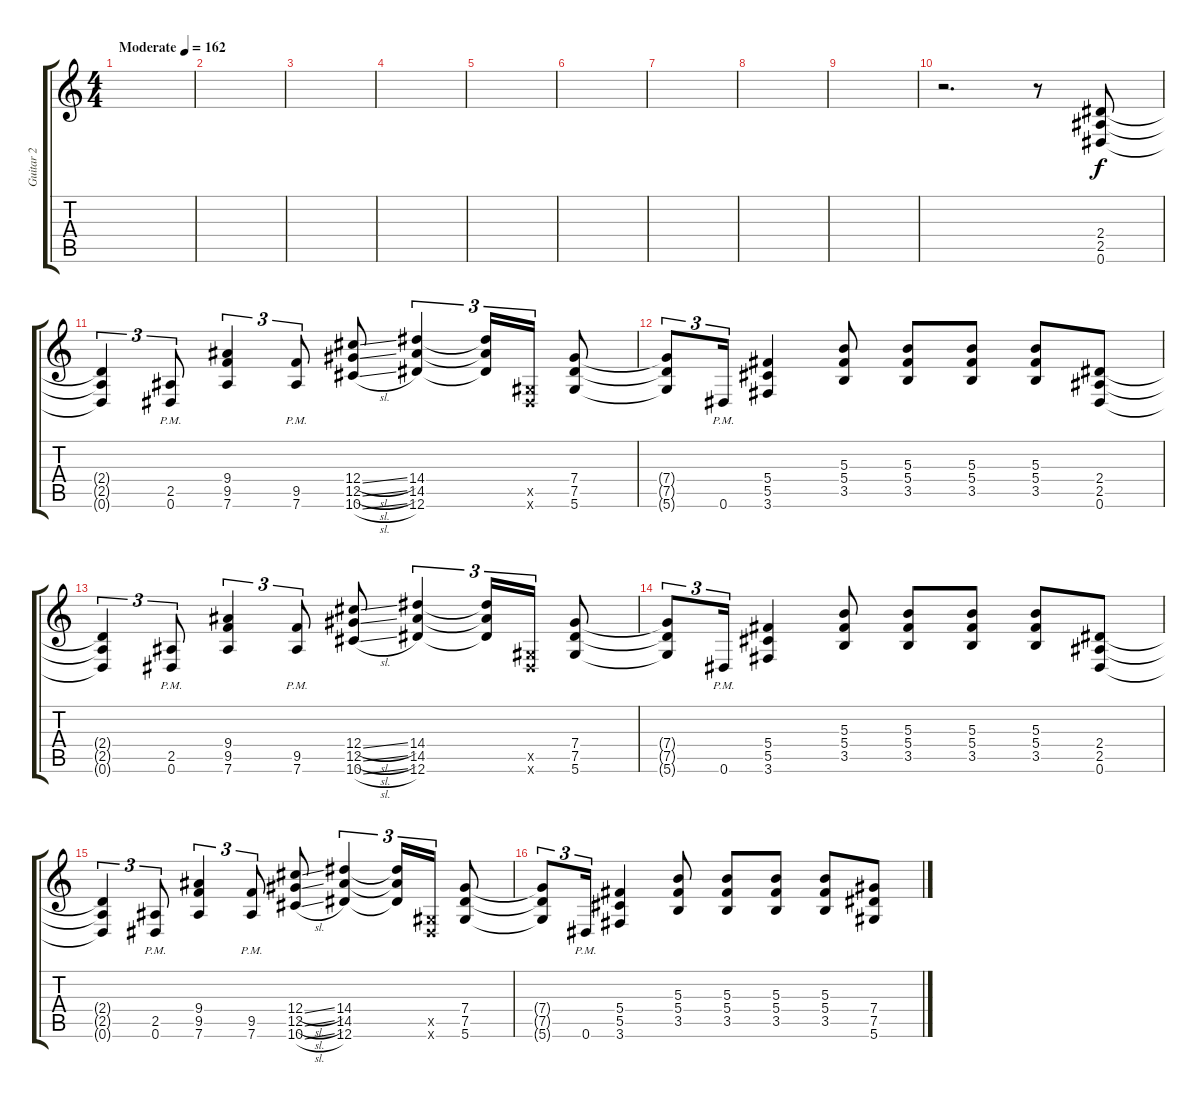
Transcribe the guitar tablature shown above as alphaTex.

\track ("Guitar 2" "Guitar 2") {instrument distortionguitar}
\staff {score tabs}
\tuning (Eb4 Bb3 Gb3 Db3 Ab2 Eb2) {hide}
\ts (4 4)
\tempo (162 "Moderate")
\clef g2
\ks c
|
|
|
|
|
|
|
|
|
r.2{d} r.8 (2.4 2.5 0.6).8 |
(2.4{t} 2.5{t} 0.6{t}).4{tu (3 2)} (2.5{pm} 0.6{pm}).8{tu (3 2)} (9.4 9.5 7.6).4{tu (3 2)} (9.5{pm} 7.6{pm}).8{tu (3 2)} (12.4{sl} 12.5{sl} 10.6{sl}).8 (14.4 14.5 12.6).4{tu (3 2)} (14.4{t} 14.5{t} 12.6{t}).16{tu (3 2)} (0.5{x} 0.6{x}).16{tu (3 2)} (7.4 7.5 5.6).8 |
(7.4{t} 7.5{t} 5.6{t}).8{tu (3 2)} 0.6{pm}.16{tu (3 2)} (5.4 5.5 3.6).4 (5.3 5.4 3.5).8 (5.3 5.4 3.5).8 (5.3 5.4 3.5).8 (5.3 5.4 3.5).8 (2.4 2.5 0.6).8 |
(2.4{t} 2.5{t} 0.6{t}).4{tu (3 2)} (2.5{pm} 0.6{pm}).8{tu (3 2)} (9.4 9.5 7.6).4{tu (3 2)} (9.5{pm} 7.6{pm}).8{tu (3 2)} (12.4{sl} 12.5{sl} 10.6{sl}).8 (14.4 14.5 12.6).4{tu (3 2)} (14.4{t} 14.5{t} 12.6{t}).16{tu (3 2)} (0.5{x} 0.6{x}).16{tu (3 2)} (7.4 7.5 5.6).8 |
(7.4{t} 7.5{t} 5.6{t}).8{tu (3 2)} 0.6{pm}.16{tu (3 2)} (5.4 5.5 3.6).4 (5.3 5.4 3.5).8 (5.3 5.4 3.5).8 (5.3 5.4 3.5).8 (5.3 5.4 3.5).8 (2.4 2.5 0.6).8 |
(2.4{t} 2.5{t} 0.6{t}).4{tu (3 2)} (2.5{pm} 0.6{pm}).8{tu (3 2)} (9.4 9.5 7.6).4{tu (3 2)} (9.5{pm} 7.6{pm}).8{tu (3 2)} (12.4{sl} 12.5{sl} 10.6{sl}).8 (14.4 14.5 12.6).4{tu (3 2)} (14.4{t} 14.5{t} 12.6{t}).16{tu (3 2)} (0.5{x} 0.6{x}).16{tu (3 2)} (7.4 7.5 5.6).8 |
(7.4{t} 7.5{t} 5.6{t}).8{tu (3 2)} 0.6{pm}.16{tu (3 2)} (5.4 5.5 3.6).4 (5.3 5.4 3.5).8 (5.3 5.4 3.5).8 (5.3 5.4 3.5).8 (5.3 5.4 3.5).8 (7.4 7.5 5.6).8
